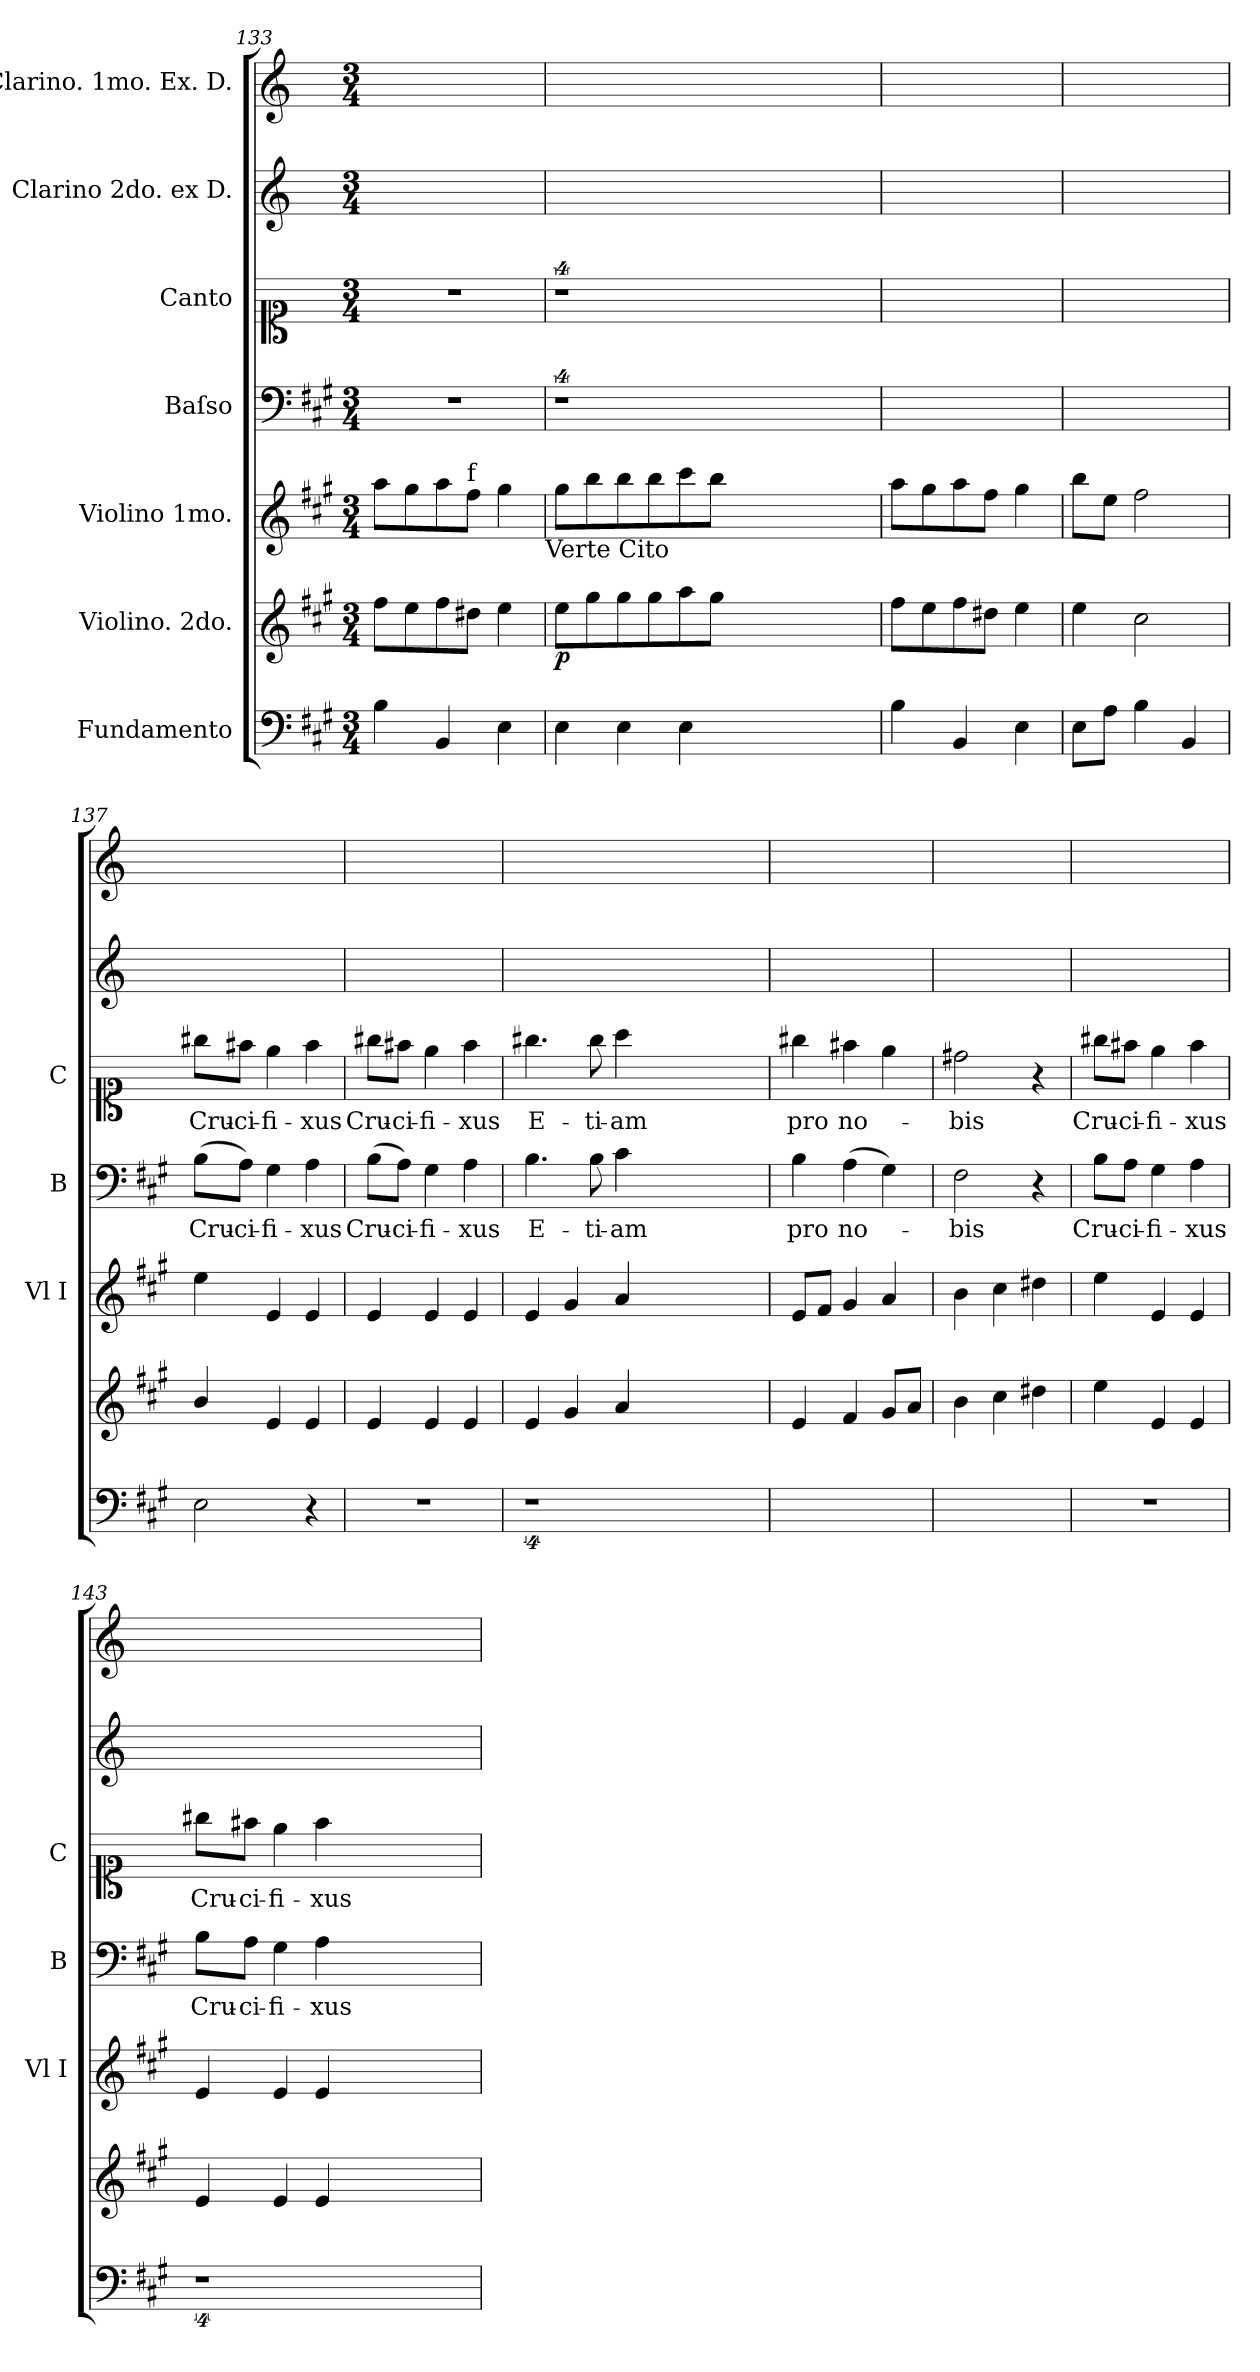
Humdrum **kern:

**kern	**kern	**dynam	**kern	**kern	**text	**kern	**text	**kern	**kern
*part7	*part6	*part6	*part5	*part4	*part4	*part3	*part3	*part2	*part1
*staff7	*staff6	*staff6	*staff5	*staff4	*staff4	*staff3	*staff3	*staff2	*staff1
*I"Fundamento	*I"Violino. 2do.	*	*I"Violino 1mo.	*I"Baſso	*	*I"Canto	*	*I"Clarino 2do. ex D.	*I"Clarino. 1mo. Ex. D.
*	*	*	*I'Vl I	*I'B	*	*I'C	*	*	*
*clefF4	*clefG2	*	*clefG2	*clefF4	*	*clefC1	*	*clefG2	*clefG2
*	*	*	*	*	*	*	*	*ITrd-1c-2	*ITrd-1c-2
*k[f#c#g#]	*k[f#c#g#]	*	*k[f#c#g#]	*k[f#c#g#]	*	*	*	*k[f#c#]	*k[f#c#]
*M3/4	*M3/4	*	*M3/4	*M3/4	*	*M3/4	*	*M3/4	*M3/4
=133	=133	=133	=133	=133	=133	=133	=133	=133	=133
4B\	8ff#\L	.	8aa\L	2.r	.	2.r	.	2.ryy	2.ryy
.	8ee\	.	8gg#\	.	.	.	.	.	.
4BB/	8ff#\	.	8aa\	.	.	.	.	.	.
!	!	!	!LO:TX:a:t=f	!	!	!	!	!	!
.	8dd#X\J	.	8ff#\J	.	.	.	.	.	.
4E\	4ee\	.	4gg#\	.	.	.	.	.	.
!	!	!	!LO:TX:b:t=Verte Cito	!	!	!	!	!	!
=134	=134	=134	=134	=134	=134	=134	=134	=134	=134
4E\	8ee\L	p	8gg#\L	4%9r	.	4%9r	.	2.ryy	2.ryy
.	8gg#\	.	8bb\	.	.	.	.	.	.
4E\	8gg#\	.	8bb\	.	.	.	.	.	.
.	8gg#\	.	8bb\	.	.	.	.	.	.
4E\	8aa\	.	8ccc#\	.	.	.	.	.	.
.	8gg#\J	.	8bb\J	.	.	.	.	.	.
1.ryy	1.ryy	.	1.ryy	.	.	.	.	1.ryy	1.ryy
=135	=135	=135	=135	=135	=135	=135	=135	=135	=135
4B\	8ff#\L	.	8aa\L	2.ryy	.	2.ryy	.	2.ryy	2.ryy
.	8ee\	.	8gg#\	.	.	.	.	.	.
4BB/	8ff#\	.	8aa\	.	.	.	.	.	.
.	8dd#X\J	.	8ff#\J	.	.	.	.	.	.
4E\	4ee\	.	4gg#\	.	.	.	.	.	.
=136	=136	=136	=136	=136	=136	=136	=136	=136	=136
8E\L	4ee\	.	8bb\L	2.ryy	.	2.ryy	.	2.ryy	2.ryy
8A\J	.	.	8ee\J	.	.	.	.	.	.
4B\	2cc#\	.	2ff#\	.	.	.	.	.	.
4BB/	.	.	.	.	.	.	.	.	.
=137	=137	=137	=137	=137	=137	=137	=137	=137	=137
2E\	4b/	.	4ee\	(8B\L	Cru-	8gg#\L	Cru-	2.ryy	2.ryy
.	.	.	.	8A\J)	-ci-	8ff#\J	-ci-	.	.
.	4e/	.	4e/	4G#\	-fi-	4ee\	-fi-	.	.
4r	4e/	.	4e/	4A\	-xus	4ff#\	-xus	.	.
=138	=138	=138	=138	=138	=138	=138	=138	=138	=138
!	!	!	!	!	!LO:LY:i	!	!	!	!
2.r	4e/	.	4e/	(8B\L	Cru-	8gg#\L	Cru-	2.ryy	2.ryy
!	!	!	!	!	!LO:LY:i	!	!	!	!
.	.	.	.	8A\J)	-ci-	8ff#\J	-ci-	.	.
!	!	!	!	!	!LO:LY:i	!	!	!	!
.	4e/	.	4e/	4G#\	-fi-	4ee\	-fi-	.	.
!	!	!	!	!	!LO:LY:i	!	!	!	!
.	4e/	.	4e/	4A\	-xus	4ff#\	-xus	.	.
=139	=139	=139	=139	=139	=139	=139	=139	=139	=139
4%9r	4e/	.	4e/	4.B\	E-	4.gg#\	E-	2.ryy	2.ryy
.	4g#/	.	4g#/	.	.	.	.	.	.
.	.	.	.	8B\	-ti-	8gg#\	-ti-	.	.
.	4a/	.	4a/	4c#\	-am	4aa\	-am	.	.
.	1.ryy	.	1.ryy	1.ryy	.	1.ryy	.	1.ryy	1.ryy
=140	=140	=140	=140	=140	=140	=140	=140	=140	=140
2.ryy	4e/	.	8e/L	4B\	pro	4gg#\	pro	2.ryy	2.ryy
.	.	.	8f#/J	.	.	.	.	.	.
.	4f#/	.	4g#/	(4A\	no-	4ff#\	no-	.	.
.	8g#/L	.	4a/	4G#\)	.	4ee\	.	.	.
.	8a/J	.	.	.	.	.	.	.	.
=141	=141	=141	=141	=141	=141	=141	=141	=141	=141
2.ryy	4b\	.	4b\	2F#\	-bis	2dd#X\	-bis	2.ryy	2.ryy
.	4cc#\	.	4cc#\	.	.	.	.	.	.
.	4dd#X\	.	4dd#X\	4r	.	4r	.	.	.
=142	=142	=142	=142	=142	=142	=142	=142	=142	=142
2.r	4ee\	.	4ee\	8B\L	Cru-	8gg#\L	Cru-	2.ryy	2.ryy
.	.	.	.	8A\J	-ci-	8ff#\J	-ci-	.	.
.	4e/	.	4e/	4G#\	-fi-	4ee\	-fi-	.	.
.	4e/	.	4e/	4A\	-xus	4ff#\	-xus	.	.
=143	=143	=143	=143	=143	=143	=143	=143	=143	=143
!	!	!	!	!	!LO:LY:i	!	!LO:LY:i	!	!
4%9r	4e/	.	4e/	8B\L	Cru-	8gg#\L	Cru-	2.ryy	2.ryy
!	!	!	!	!	!LO:LY:i	!	!LO:LY:i	!	!
.	.	.	.	8A\J	-ci-	8ff#\J	-ci-	.	.
!	!	!	!	!	!LO:LY:i	!	!LO:LY:i	!	!
.	4e/	.	4e/	4G#\	-fi-	4ee\	-fi-	.	.
!	!	!	!	!	!LO:LY:i	!	!LO:LY:i	!	!
.	4e/	.	4e/	4A\	-xus	4ff#\	-xus	.	.
.	1.ryy	.	1.ryy	1.ryy	.	1.ryy	.	1.ryy	1.ryy
=	=	=	=	=	=	=	=	=	=
*-	*-	*-	*-	*-	*-	*-	*-	*-	*-
